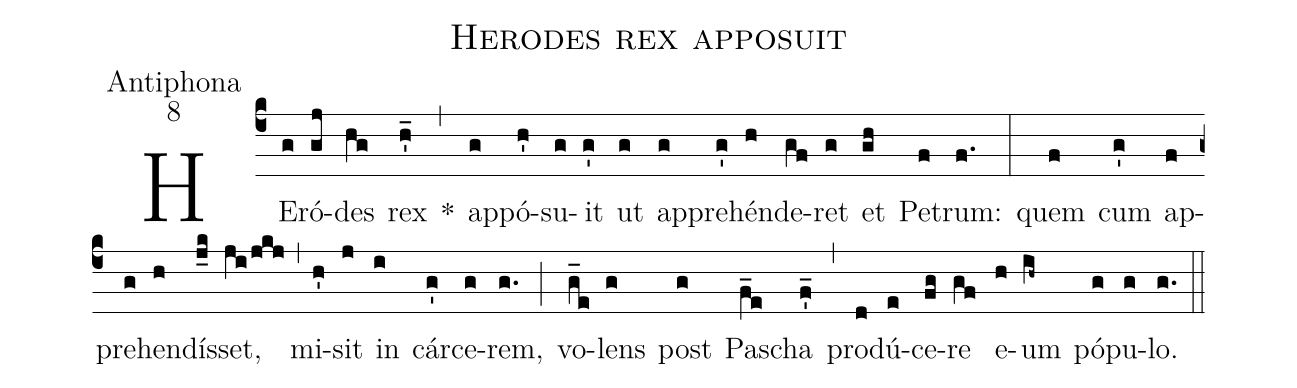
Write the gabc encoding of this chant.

name:Herodes rex apposuit;
office-part:Antiphona;
mode:8;
%%
(c4) HE(g)ró(gj)des(hg) rex(h'_) *(,) ap(g)pó(h')su(g)it(g') ut(g) ap(g)pre(g')hén(h)de(gf)ret(g) et(gh) Pe(f)trum:(f.) (:) quem(f) cum(g') ap(f)pre(g)hen(h)dís(j_k)set,(ji/jkj) (,) mi(h')sit(j) in(i) cár(g')ce(g)rem,(g.) (;) vo(g_e)lens(g) post(g) Pa(f_e)scha(f'_) (,) pro(d)dú(e)ce(fg)re(gf) e(h)um(ih~) pó(g)pu(g)lo.(g.) (::)
